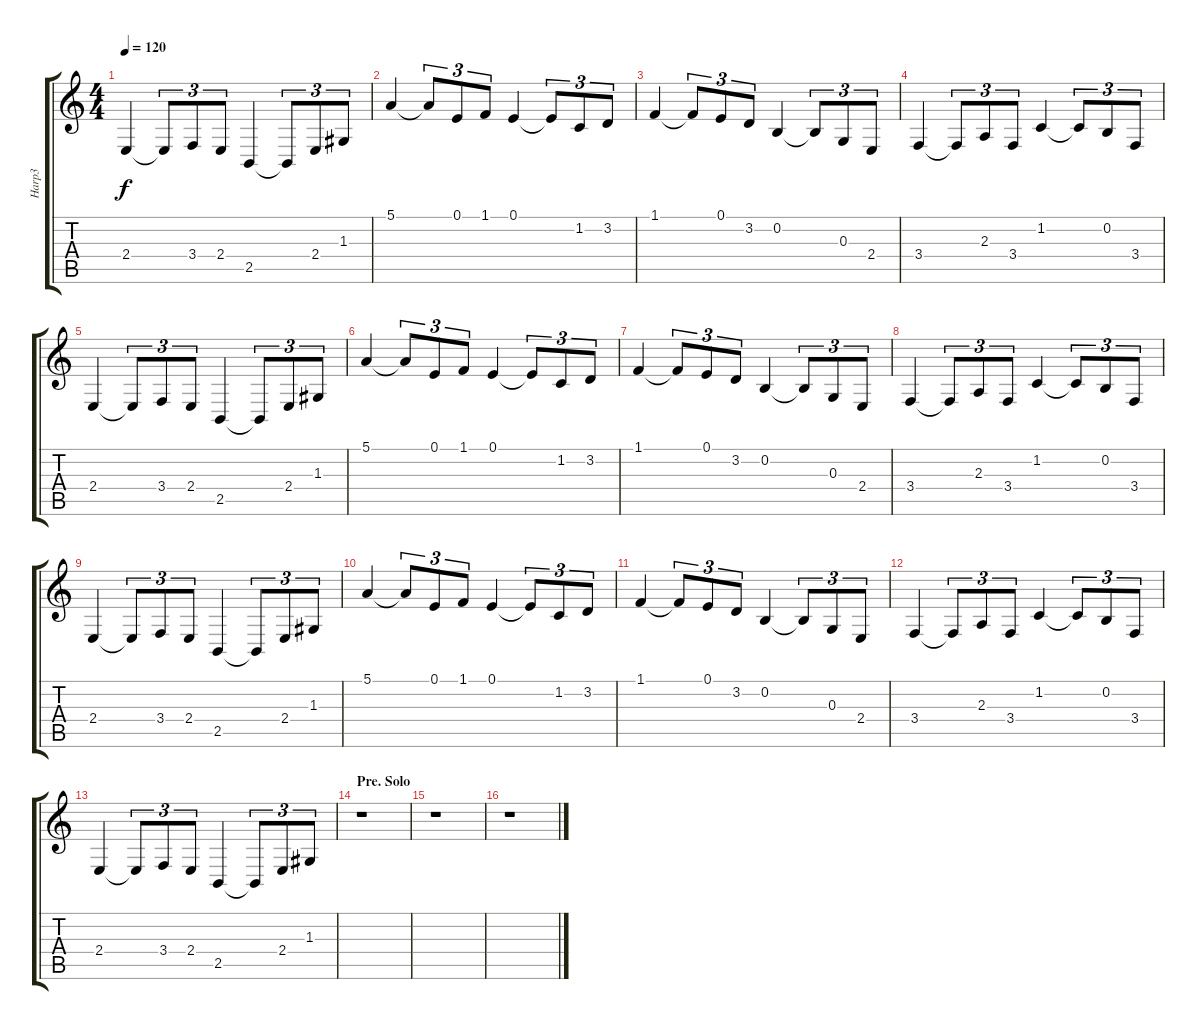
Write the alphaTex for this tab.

\track ("Harp3" "Harp3") {instrument orchestralharp}
\staff {score tabs}
\tuning (E4 B3 G3 D3 A2 E2) {hide}
\ts (4 4)
\tempo 120
\clef g2
\ks c
2.4.4{dy f} 2.4{t}.8{tu (3 2)} 3.4.8{tu (3 2)} 2.4.8{tu (3 2)} 2.5.4 2.5{t}.8{tu (3 2)} 2.4.8{tu (3 2)} 1.3.8{tu (3 2)} |
5.1.4 5.1{t}.8{tu (3 2)} 0.1.8{tu (3 2)} 1.1.8{tu (3 2)} 0.1.4 0.1{t}.8{tu (3 2)} 1.2.8{tu (3 2)} 3.2.8{tu (3 2)} |
1.1.4 1.1{t}.8{tu (3 2)} 0.1.8{tu (3 2)} 3.2.8{tu (3 2)} 0.2.4 0.2{t}.8{tu (3 2)} 0.3.8{tu (3 2)} 2.4.8{tu (3 2)} |
3.4.4 3.4{t}.8{tu (3 2)} 2.3.8{tu (3 2)} 3.4.8{tu (3 2)} 1.2.4 1.2{t}.8{tu (3 2)} 0.2.8{tu (3 2)} 3.4.8{tu (3 2)} |
2.4.4 2.4{t}.8{tu (3 2)} 3.4.8{tu (3 2)} 2.4.8{tu (3 2)} 2.5.4 2.5{t}.8{tu (3 2)} 2.4.8{tu (3 2)} 1.3.8{tu (3 2)} |
5.1.4 5.1{t}.8{tu (3 2)} 0.1.8{tu (3 2)} 1.1.8{tu (3 2)} 0.1.4 0.1{t}.8{tu (3 2)} 1.2.8{tu (3 2)} 3.2.8{tu (3 2)} |
1.1.4 1.1{t}.8{tu (3 2)} 0.1.8{tu (3 2)} 3.2.8{tu (3 2)} 0.2.4 0.2{t}.8{tu (3 2)} 0.3.8{tu (3 2)} 2.4.8{tu (3 2)} |
3.4.4 3.4{t}.8{tu (3 2)} 2.3.8{tu (3 2)} 3.4.8{tu (3 2)} 1.2.4 1.2{t}.8{tu (3 2)} 0.2.8{tu (3 2)} 3.4.8{tu (3 2)} |
2.4.4 2.4{t}.8{tu (3 2)} 3.4.8{tu (3 2)} 2.4.8{tu (3 2)} 2.5.4 2.5{t}.8{tu (3 2)} 2.4.8{tu (3 2)} 1.3.8{tu (3 2)} |
5.1.4 5.1{t}.8{tu (3 2)} 0.1.8{tu (3 2)} 1.1.8{tu (3 2)} 0.1.4 0.1{t}.8{tu (3 2)} 1.2.8{tu (3 2)} 3.2.8{tu (3 2)} |
1.1.4 1.1{t}.8{tu (3 2)} 0.1.8{tu (3 2)} 3.2.8{tu (3 2)} 0.2.4 0.2{t}.8{tu (3 2)} 0.3.8{tu (3 2)} 2.4.8{tu (3 2)} |
3.4.4 3.4{t}.8{tu (3 2)} 2.3.8{tu (3 2)} 3.4.8{tu (3 2)} 1.2.4 1.2{t}.8{tu (3 2)} 0.2.8{tu (3 2)} 3.4.8{tu (3 2)} |
2.4.4 2.4{t}.8{tu (3 2)} 3.4.8{tu (3 2)} 2.4.8{tu (3 2)} 2.5.4 2.5{t}.8{tu (3 2)} 2.4.8{tu (3 2)} 1.3.8{tu (3 2)} |
\section ("" "Pre. Solo")
r.1 |
r.1 |
r.1
